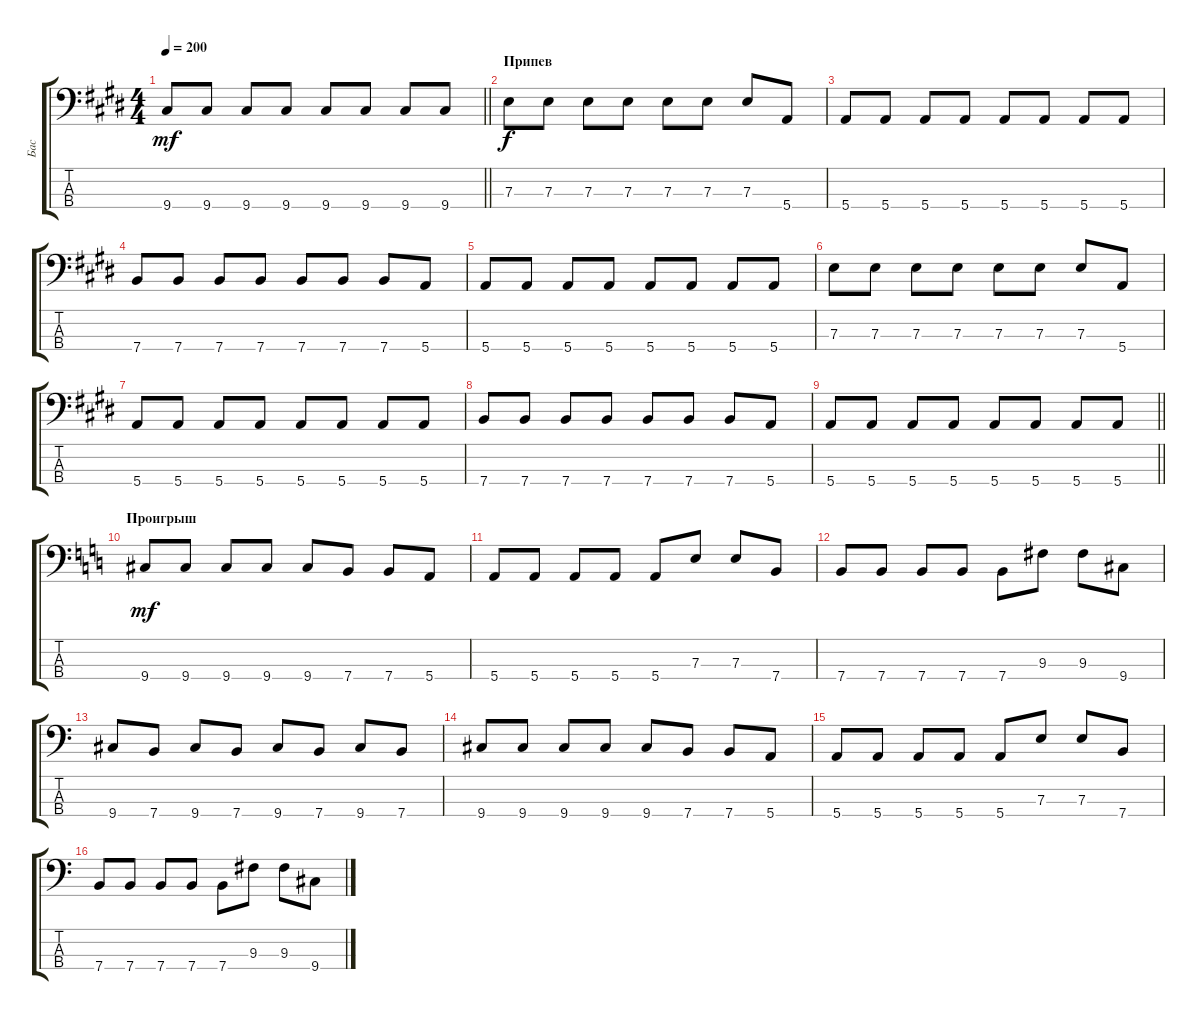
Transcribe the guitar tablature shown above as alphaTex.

\track ("Бас" "Бас") {instrument electricbassfinger}
\staff {score tabs}
\tuning (G2 D2 A1 E1) {hide}
\ts (4 4)
\tempo 200
\clef f4
\barLineRight lightlight
\ks c#minor
9.4.8{dy mf} 9.4.8 9.4.8 9.4.8 9.4.8 9.4.8 9.4.8 9.4.8 |
\section ("" "Припев")
7.3.8{dy f} 7.3.8 7.3.8 7.3.8 7.3.8 7.3.8 7.3.8 5.4.8 |
5.4.8 5.4.8 5.4.8 5.4.8 5.4.8 5.4.8 5.4.8 5.4.8 |
7.4.8 7.4.8 7.4.8 7.4.8 7.4.8 7.4.8 7.4.8 5.4.8 |
5.4.8 5.4.8 5.4.8 5.4.8 5.4.8 5.4.8 5.4.8 5.4.8 |
7.3.8 7.3.8 7.3.8 7.3.8 7.3.8 7.3.8 7.3.8 5.4.8 |
5.4.8 5.4.8 5.4.8 5.4.8 5.4.8 5.4.8 5.4.8 5.4.8 |
7.4.8 7.4.8 7.4.8 7.4.8 7.4.8 7.4.8 7.4.8 5.4.8 |
\barLineRight lightlight
5.4.8 5.4.8 5.4.8 5.4.8 5.4.8 5.4.8 5.4.8 5.4.8 |
\section ("" "Проигрыш")
\ks c
9.4.8{dy mf} 9.4.8 9.4.8 9.4.8 9.4.8 7.4.8 7.4.8 5.4.8 |
5.4.8 5.4.8 5.4.8 5.4.8 5.4.8 7.3.8 7.3.8 7.4.8 |
7.4.8 7.4.8 7.4.8 7.4.8 7.4.8 9.3.8 9.3.8 9.4.8 |
9.4.8 7.4.8 9.4.8 7.4.8 9.4.8 7.4.8 9.4.8 7.4.8 |
9.4.8 9.4.8 9.4.8 9.4.8 9.4.8 7.4.8 7.4.8 5.4.8 |
5.4.8 5.4.8 5.4.8 5.4.8 5.4.8 7.3.8 7.3.8 7.4.8 |
7.4.8 7.4.8 7.4.8 7.4.8 7.4.8 9.3.8 9.3.8 9.4.8
